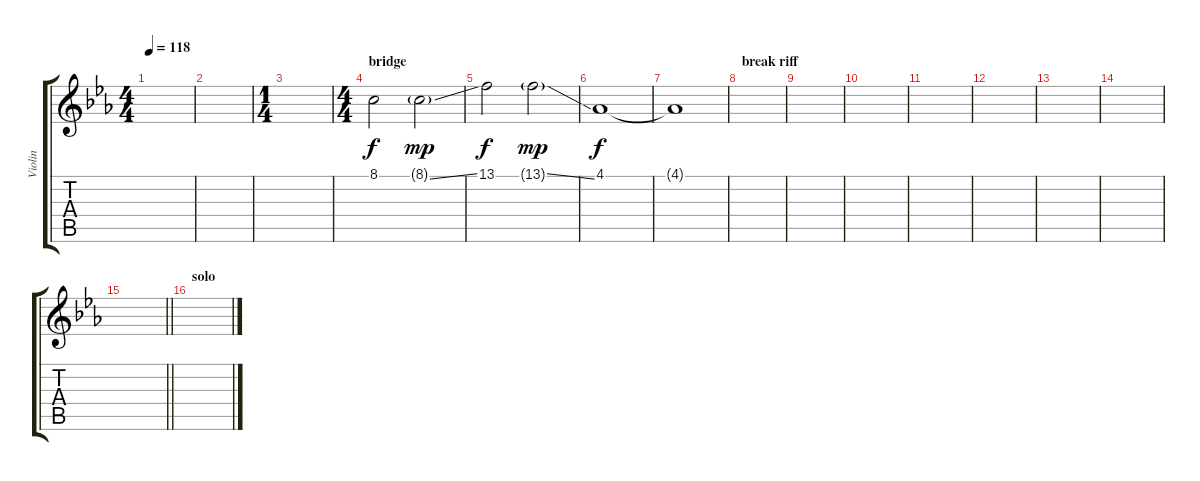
\track ("Violin" "Violin") {instrument violin}
\staff {score tabs}
\tuning (E4 B3 G3 D3 A2 E2) {hide}
\ts (4 4)
\tempo 118
\clef g2
\ks cminor
|
|
\ts (1 4)
|
\ts (4 4)
\section ("" "bridge")
8.1.2 8.1{ss g}.2{dy mp} |
13.1.2{dy f} 13.1{ss g}.2{dy mp} |
4.1.1{dy f} |
4.1{t}.1 |
\section ("" "break riff")
|
|
|
|
|
|
|
\barLineRight lightlight
|
\section ("" "solo")
